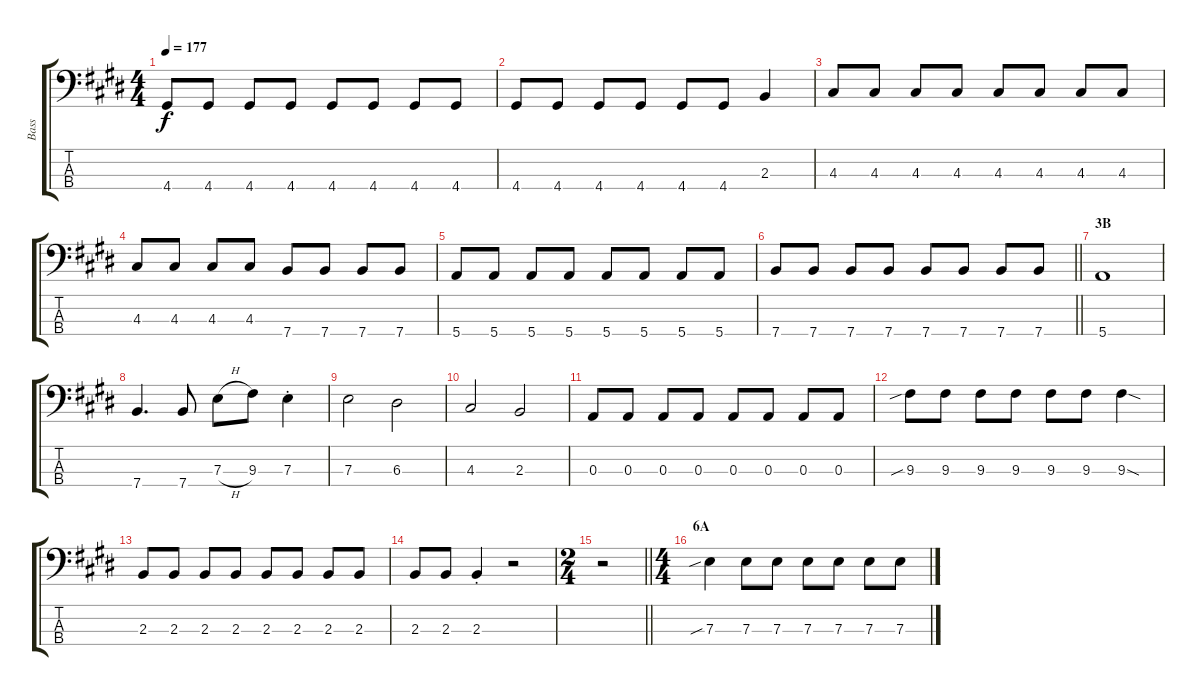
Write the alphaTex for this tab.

\track ("Bass" "Bass") {instrument electricbasspick}
\staff {score tabs}
\tuning (G2 D2 A1 E1) {hide}
\ts (4 4)
\tempo 177
\clef f4
\ks e
4.4.8{dy f} 4.4.8 4.4.8 4.4.8 4.4.8 4.4.8 4.4.8 4.4.8 |
4.4.8 4.4.8 4.4.8 4.4.8 4.4.8 4.4.8 2.3.4 |
4.3.8 4.3.8 4.3.8 4.3.8 4.3.8 4.3.8 4.3.8 4.3.8 |
4.3.8 4.3.8 4.3.8 4.3.8 7.4.8 7.4.8 7.4.8 7.4.8 |
5.4.8 5.4.8 5.4.8 5.4.8 5.4.8 5.4.8 5.4.8 5.4.8 |
\barLineRight lightlight
7.4.8 7.4.8 7.4.8 7.4.8 7.4.8 7.4.8 7.4.8 7.4.8 |
\section ("" "3B")
5.4.1 |
7.4.4{d} 7.4.8 7.3{h}.8 9.3.8 7.3{st}.4 |
7.3.2 6.3.2 |
4.3.2 2.3.2 |
0.3.8 0.3.8 0.3.8 0.3.8 0.3.8 0.3.8 0.3.8 0.3.8 |
9.3{sib}.8 9.3.8 9.3.8 9.3.8 9.3.8 9.3.8 9.3{sod}.4 |
2.3.8 2.3.8 2.3.8 2.3.8 2.3.8 2.3.8 2.3.8 2.3.8 |
2.3.8 2.3.8 2.3{st}.4 r.2 |
\ts (2 4)
\barLineRight lightlight
r.2 |
\ts (4 4)
\section ("" "6A")
7.3{sib}.4 7.3.8 7.3.8 7.3.8 7.3.8 7.3.8 7.3.8
